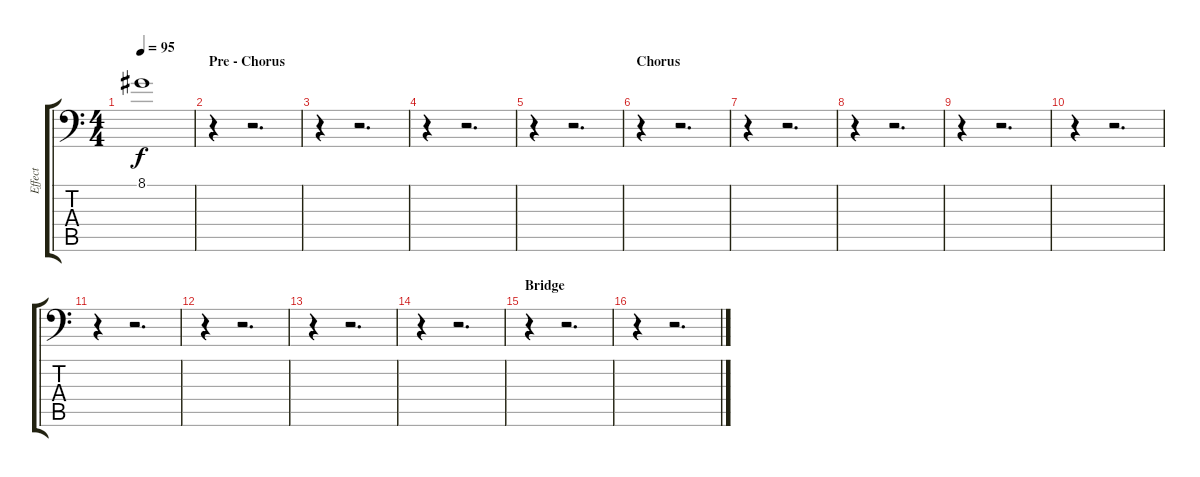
\track ("Effect" "Effect") {instrument pad1newage}
\staff {score tabs}
\tuning (C4 G3 Eb3 Bb2 F2 Bb1) {hide}
\ts (4 4)
\tempo 95
\clef f4
\ks c
8.1.1{dy f} |
\section ("" "Pre - Chorus")
r.4 r.2{d} |
r.4 r.2{d} |
r.4 r.2{d} |
r.4 r.2{d} |
\section ("" "Chorus")
r.4 r.2{d} |
r.4 r.2{d} |
r.4 r.2{d} |
r.4 r.2{d} |
r.4 r.2{d} |
r.4 r.2{d} |
r.4 r.2{d} |
r.4 r.2{d} |
r.4 r.2{d} |
\section ("" "Bridge")
r.4 r.2{d} |
r.4 r.2{d}
